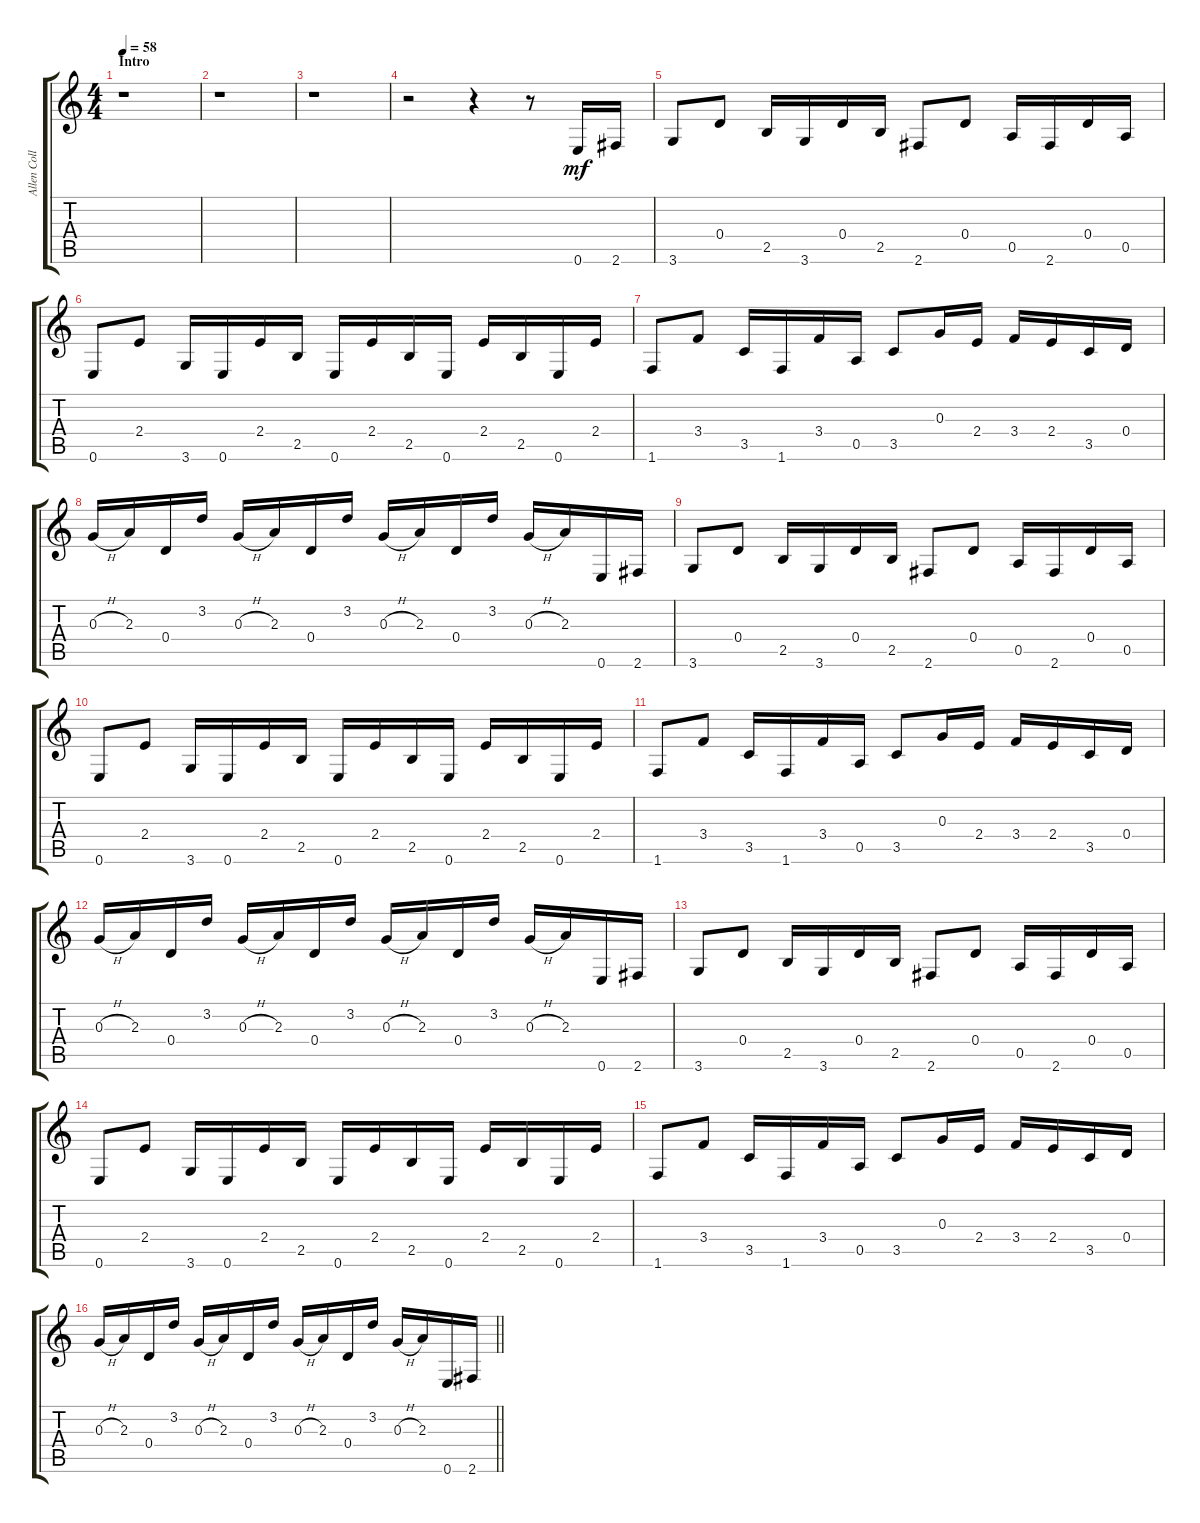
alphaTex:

\track ("Allen Collins" "Allen Coll") {instrument overdrivenguitar}
\staff {score tabs}
\tuning (E4 B3 G3 D3 A2 E2) {hide}
\ts (4 4)
\section ("" "Intro")
\tempo 58
\clef g2
\ks c
r.1{dy mf instrument overdrivenguitar} |
r.1 |
r.1 |
r.2{volume 9 instrument electricguitarjazz} r.4 r.8 0.6.16 2.6.16 |
3.6.8 0.4.8 2.5.16 3.6.16 0.4.16 2.5.16 2.6.8 0.4.8 0.5.16 2.6.16 0.4.16 0.5.16 |
0.6.8 2.4.8 3.6.16 0.6.16 2.4.16 2.5.16 0.6.16 2.4.16 2.5.16 0.6.16 2.4.16 2.5.16 0.6.16 2.4.16 |
1.6.8 3.4.8 3.5.16 1.6.16 3.4.16 0.5.16 3.5.8 0.3.16 2.4.16 3.4.16 2.4.16 3.5.16 0.4.16 |
0.3{h}.16 2.3.16 0.4.16 3.2.16 0.3{h}.16 2.3.16 0.4.16 3.2.16 0.3{h}.16 2.3.16 0.4.16 3.2.16 0.3{h}.16 2.3.16 0.6.16 2.6.16 |
3.6.8 0.4.8 2.5.16 3.6.16 0.4.16 2.5.16 2.6.8 0.4.8 0.5.16 2.6.16 0.4.16 0.5.16 |
0.6.8 2.4.8 3.6.16 0.6.16 2.4.16 2.5.16 0.6.16 2.4.16 2.5.16 0.6.16 2.4.16 2.5.16 0.6.16 2.4.16 |
1.6.8 3.4.8 3.5.16 1.6.16 3.4.16 0.5.16 3.5.8 0.3.16 2.4.16 3.4.16 2.4.16 3.5.16 0.4.16 |
0.3{h}.16 2.3.16 0.4.16 3.2.16 0.3{h}.16 2.3.16 0.4.16 3.2.16 0.3{h}.16 2.3.16 0.4.16 3.2.16 0.3{h}.16 2.3.16 0.6.16 2.6.16 |
3.6.8 0.4.8 2.5.16 3.6.16 0.4.16 2.5.16 2.6.8 0.4.8 0.5.16 2.6.16 0.4.16 0.5.16 |
0.6.8 2.4.8 3.6.16 0.6.16 2.4.16 2.5.16 0.6.16 2.4.16 2.5.16 0.6.16 2.4.16 2.5.16 0.6.16 2.4.16 |
1.6.8 3.4.8 3.5.16 1.6.16 3.4.16 0.5.16 3.5.8 0.3.16 2.4.16 3.4.16 2.4.16 3.5.16 0.4.16 |
\barLineRight lightlight
0.3{h}.16 2.3.16 0.4.16 3.2.16 0.3{h}.16 2.3.16 0.4.16 3.2.16 0.3{h}.16 2.3.16 0.4.16 3.2.16 0.3{h}.16 2.3.16 0.6.16 2.6.16
